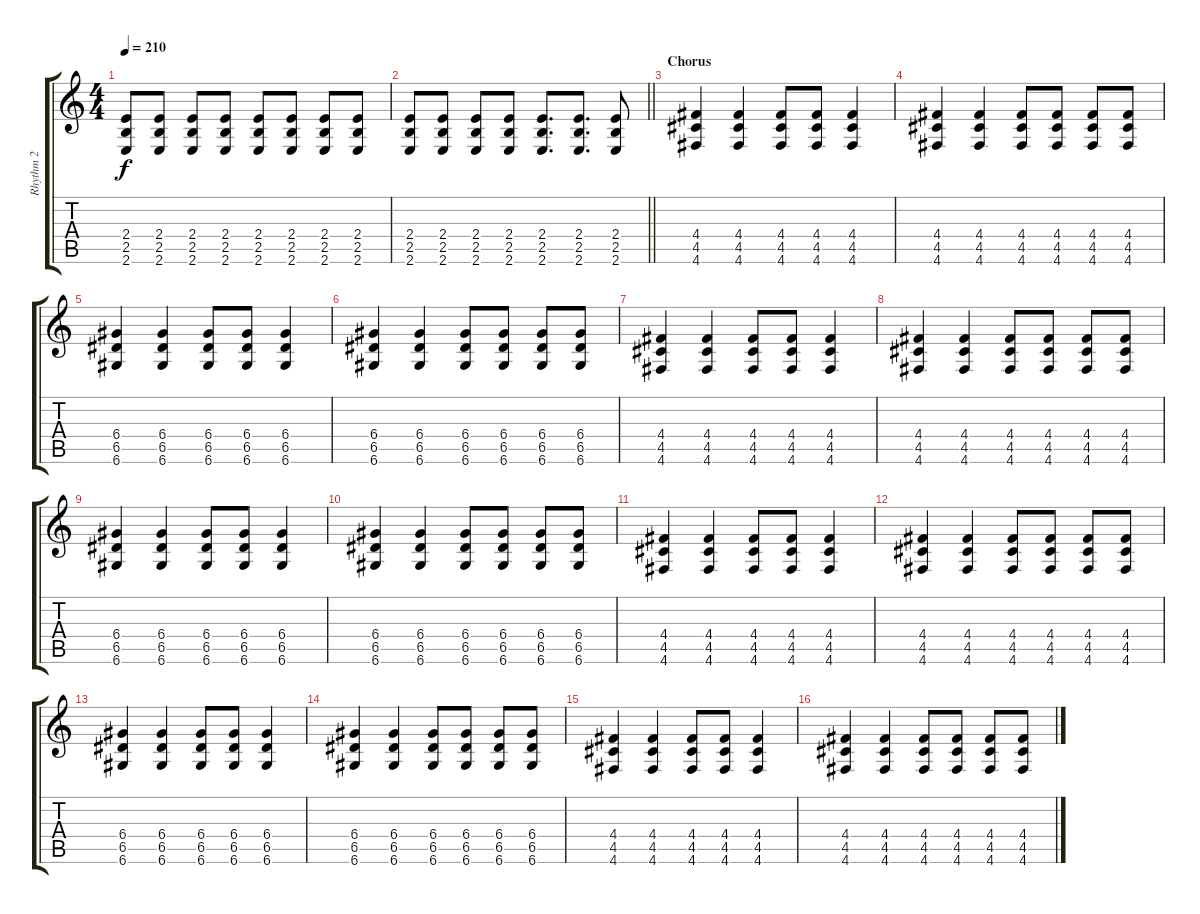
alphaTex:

\track ("Rhythm 2" "Rhythm 2") {instrument overdrivenguitar}
\staff {score tabs}
\tuning (E4 B3 G3 D3 A2 D2) {hide}
\ts (4 4)
\tempo 210
\clef g2
\ks c
(2.4 2.5 2.6).8{dy f} (2.4 2.5 2.6).8 (2.4 2.5 2.6).8 (2.4 2.5 2.6).8 (2.4 2.5 2.6).8 (2.4 2.5 2.6).8 (2.4 2.5 2.6).8 (2.4 2.5 2.6).8 |
\barLineRight lightlight
(2.4 2.5 2.6).8 (2.4 2.5 2.6).8 (2.4 2.5 2.6).8 (2.4 2.5 2.6).8 (2.4 2.5 2.6).8{d} (2.4 2.5 2.6).8{d} (2.4 2.5 2.6).8 |
\section ("" "Chorus")
(4.4 4.5 4.6).4 (4.4 4.5 4.6).4 (4.4 4.5 4.6).8 (4.4 4.5 4.6).8 (4.4 4.5 4.6).4 |
(4.4 4.5 4.6).4 (4.4 4.5 4.6).4 (4.4 4.5 4.6).8 (4.4 4.5 4.6).8 (4.4 4.5 4.6).8 (4.4 4.5 4.6).8 |
(6.4 6.5 6.6).4 (6.4 6.5 6.6).4 (6.4 6.5 6.6).8 (6.4 6.5 6.6).8 (6.4 6.5 6.6).4 |
(6.4 6.5 6.6).4 (6.4 6.5 6.6).4 (6.4 6.5 6.6).8 (6.4 6.5 6.6).8 (6.4 6.5 6.6).8 (6.4 6.5 6.6).8 |
(4.4 4.5 4.6).4 (4.4 4.5 4.6).4 (4.4 4.5 4.6).8 (4.4 4.5 4.6).8 (4.4 4.5 4.6).4 |
(4.4 4.5 4.6).4 (4.4 4.5 4.6).4 (4.4 4.5 4.6).8 (4.4 4.5 4.6).8 (4.4 4.5 4.6).8 (4.4 4.5 4.6).8 |
(6.4 6.5 6.6).4 (6.4 6.5 6.6).4 (6.4 6.5 6.6).8 (6.4 6.5 6.6).8 (6.4 6.5 6.6).4 |
(6.4 6.5 6.6).4 (6.4 6.5 6.6).4 (6.4 6.5 6.6).8 (6.4 6.5 6.6).8 (6.4 6.5 6.6).8 (6.4 6.5 6.6).8 |
(4.4 4.5 4.6).4 (4.4 4.5 4.6).4 (4.4 4.5 4.6).8 (4.4 4.5 4.6).8 (4.4 4.5 4.6).4 |
(4.4 4.5 4.6).4 (4.4 4.5 4.6).4 (4.4 4.5 4.6).8 (4.4 4.5 4.6).8 (4.4 4.5 4.6).8 (4.4 4.5 4.6).8 |
(6.4 6.5 6.6).4 (6.4 6.5 6.6).4 (6.4 6.5 6.6).8 (6.4 6.5 6.6).8 (6.4 6.5 6.6).4 |
(6.4 6.5 6.6).4 (6.4 6.5 6.6).4 (6.4 6.5 6.6).8 (6.4 6.5 6.6).8 (6.4 6.5 6.6).8 (6.4 6.5 6.6).8 |
(4.4 4.5 4.6).4 (4.4 4.5 4.6).4 (4.4 4.5 4.6).8 (4.4 4.5 4.6).8 (4.4 4.5 4.6).4 |
(4.4 4.5 4.6).4 (4.4 4.5 4.6).4 (4.4 4.5 4.6).8 (4.4 4.5 4.6).8 (4.4 4.5 4.6).8 (4.4 4.5 4.6).8
